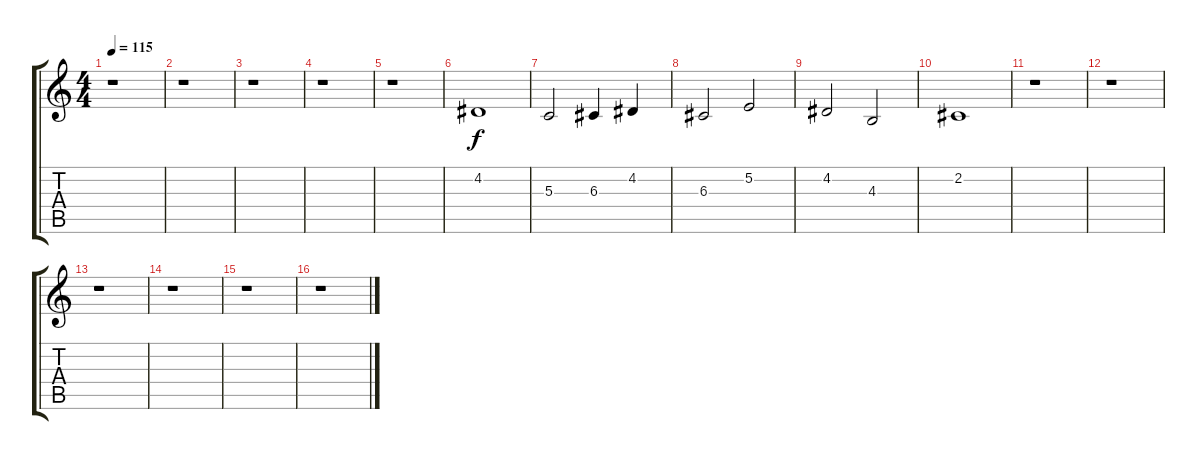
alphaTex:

\track "" {instrument violin}
\staff {score tabs}
\tuning (E4 B3 G3 D3 A2 E2) {hide}
\ts (4 4)
\tempo 115
\clef g2
\ks c
r.1{dy f} |
r.1 |
r.1 |
r.1 |
r.1 |
4.2.1 |
5.3.2 6.3.4 4.2.4 |
6.3.2 5.2.2 |
4.2.2 4.3.2 |
2.2.1 |
r.1 |
r.1 |
r.1 |
r.1 |
r.1 |
r.1
